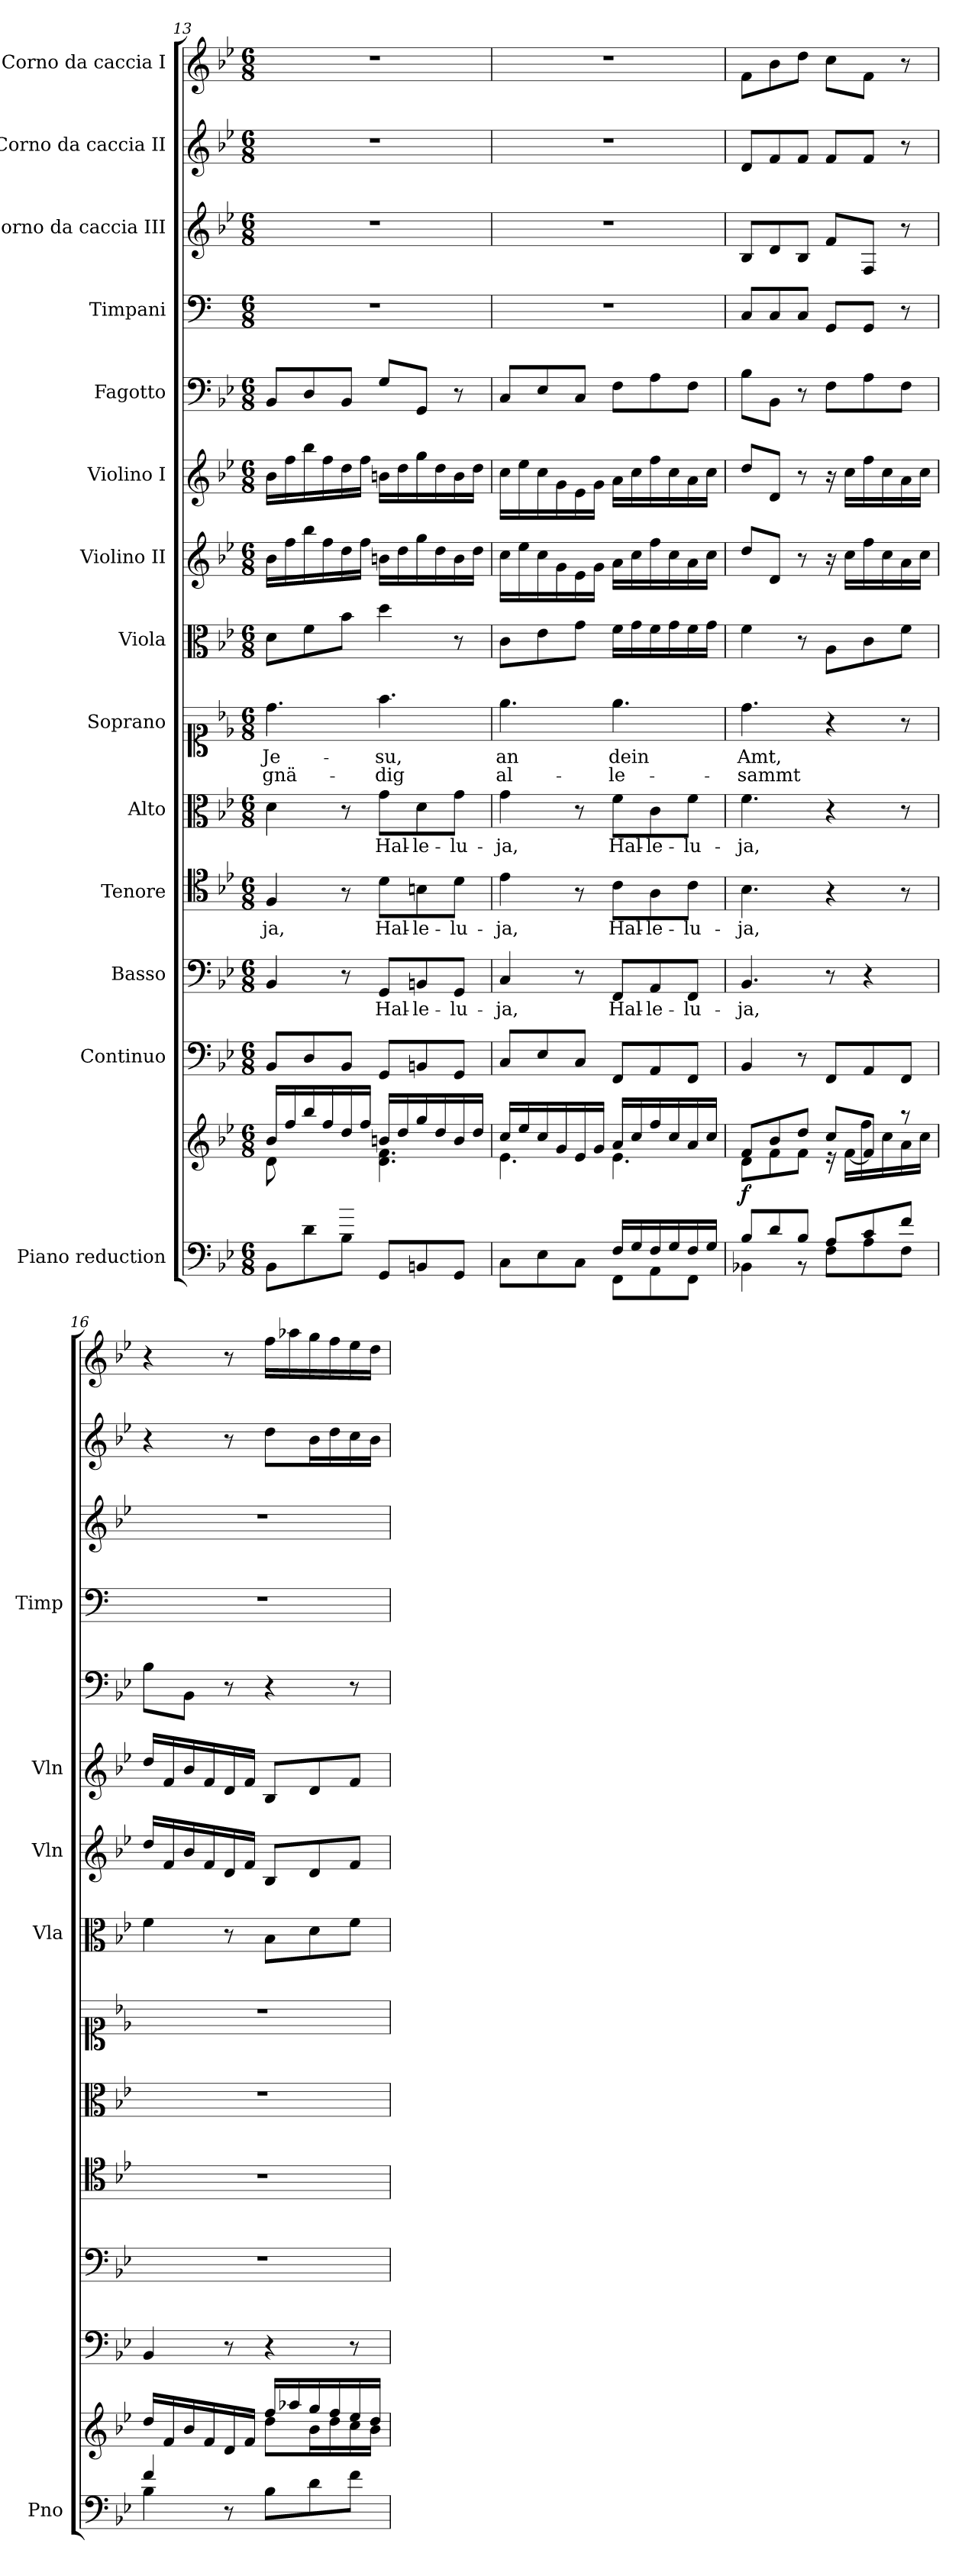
**kern	**kern	**dynam	**kern	**kern	**text	**kern	**text	**kern	**text	**kern	**text	**text	**kern	**kern	**kern	**kern	**kern	**kern	**kern	**kern
*part14	*part14	*part14	*part13	*part12	*part12	*part11	*part11	*part10	*part10	*part9	*part9	*part9	*part8	*part7	*part6	*part5	*part4	*part3	*part2	*part1
*staff15	*staff14	*staff14/15	*staff13	*staff12	*staff12	*staff11	*staff11	*staff10	*staff10	*staff9	*staff9	*staff9	*staff8	*staff7	*staff6	*staff5	*staff4	*staff3	*staff2	*staff1
*I"Piano reduction	*	*	*I"Continuo	*I"Basso	*	*I"Tenore	*	*I"Alto	*	*I"Soprano	*	*	*I"Viola	*I"Violino II	*I"Violino I	*I"Fagotto	*I"Timpani	*I"Corno da caccia III	*I"Corno da caccia II	*I"Corno da caccia I
*I'Pno	*	*	*	*	*	*	*	*	*	*	*	*	*I'Vla	*I'Vln	*I'Vln	*	*I'Timp	*	*	*
*clefF4	*clefG2	*	*clefF4	*clefF4	*	*clefC4	*	*clefC3	*	*clefC1	*	*	*clefC3	*clefG2	*clefG2	*clefF4	*clefF4	*clefG2	*clefG2	*clefG2
*	*	*	*	*	*	*	*	*	*	*	*	*	*	*	*	*	*ITrd1c2	*ITrd8c14	*ITrd8c14	*ITrd8c14
*k[b-e-]	*k[b-e-]	*	*k[b-e-]	*k[b-e-]	*	*k[b-e-]	*	*k[b-e-]	*	*k[b-e-]	*	*	*k[b-e-]	*k[b-e-]	*k[b-e-]	*k[b-e-]	*k[b-e-]	*k[b-e-]	*k[b-e-]	*k[b-e-]
*M6/8	*M6/8	*	*M6/8	*M6/8	*	*M6/8	*	*M6/8	*	*M6/8	*	*	*M6/8	*M6/8	*M6/8	*M6/8	*M6/8	*M6/8	*M6/8	*M6/8
=13	=13	=13	=13	=13	=13	=13	=13	=13	=13	=13	=13	=13	=13	=13	=13	=13	=13	=13	=13	=13
*^	*^	*	*	*	*	*	*	*	*	*	*	*	*	*	*	*	*	*	*	*
!	!	!	!	!	!	!	!	!	!LO:LY:b	!	!	!	!LO:LY:b	!LO:LY:b	!	!	!	!	!	!	!	!
8ryy	8BB-\L	16b-/LL	8d\L	.	8BB-/L	4BB-/	.	4F/	-ja,	4d\	.	4.dd\	Je-	gnä-	8d\L	16b-\LL	16b-\LL	8BB-/L	2.r	2.r	2.r	2.r
.	.	16ff/	.	.	.	.	.	.	.	.	.	.	.	.	.	16ff\	16ff\	.	.	.	.	.
8f/	8d\	16bb-/	4ryy	.	8D/	.	.	.	.	.	.	.	.	.	8f\	16bb-\	16bb-\	8D/	.	.	.	.
.	.	16ff/	.	.	.	.	.	.	.	.	.	.	.	.	.	16ff\	16ff\	.	.	.	.	.
8b-/J	8B-\J	16dd/	.	.	8BB-/J	8r	.	8r	.	8r	.	.	.	.	8b-\J	16dd\	16dd\	8BB-/J	.	.	.	.
.	.	16ff/JJ	.	.	.	.	.	.	.	.	.	.	.	.	.	16ff\JJ	16ff\JJ	.	.	.	.	.
!	!	!	!	!	!	!	!LO:LY:b	!	!LO:LY:b	!	!LO:LY:b	!	!LO:LY:b	!LO:LY:b	!	!	!	!	!	!	!	!
4.ryy	8GG/L	16bn/LL	4.d\ 4.f\	.	8GG/L	8GG/L	Hal-	8d\L	Hal-	8g\L	Hal-	4.ff\	-su,	-dig	4dd\	16bn\LL	16bn\LL	8G/L	.	.	.	.
.	.	16dd/	.	.	.	.	.	.	.	.	.	.	.	.	.	16dd\	16dd\	.	.	.	.	.
!	!	!	!	!	!	!	!LO:LY:b	!	!LO:LY:b	!	!LO:LY:b	!	!	!	!	!	!	!	!	!	!	!
.	8BBn/	16gg/	.	.	8BBn/	8BBn/	-le-	8Bn\	-le-	8d\	-le-	.	.	.	.	16gg\	16gg\	8GG/J	.	.	.	.
.	.	16dd/	.	.	.	.	.	.	.	.	.	.	.	.	.	16dd\	16dd\	.	.	.	.	.
!	!	!	!	!	!	!	!LO:LY:b	!	!LO:LY:b	!	!LO:LY:b	!	!	!	!	!	!	!	!	!	!	!
.	8GG/J	16b/	.	.	8GG/J	8GG/J	-lu-	8d\J	-lu-	8g\J	-lu-	.	.	.	8r	16b\	16b\	8r	.	.	.	.
.	.	16dd/JJ	.	.	.	.	.	.	.	.	.	.	.	.	.	16dd\JJ	16dd\JJ	.	.	.	.	.
=14	=14	=14	=14	=14	=14	=14	=14	=14	=14	=14	=14	=14	=14	=14	=14	=14	=14	=14	=14	=14	=14	=14
!	!	!	!	!	!	!	!LO:LY:b	!	!LO:LY:b	!	!LO:LY:b	!	!LO:LY:b	!LO:LY:b	!	!	!	!	!	!	!	!
8C\L	4.ryy	16cc/LL	4.e-\	.	8C/L	4C/	-ja,	4e-\	-ja,	4g\	-ja,	4.ee-\	an	al-	8c\L	16cc\LL	16cc\LL	8C/L	2.r	2.r	2.r	2.r
.	.	16ee-/	.	.	.	.	.	.	.	.	.	.	.	.	.	16ee-\	16ee-\	.	.	.	.	.
8E-\	.	16cc/	.	.	8E-/	.	.	.	.	.	.	.	.	.	8e-\	16cc\	16cc\	8E-/	.	.	.	.
.	.	16g/	.	.	.	.	.	.	.	.	.	.	.	.	.	16g\	16g\	.	.	.	.	.
8C\J	.	16e-/	.	.	8C/J	8r	.	8r	.	8r	.	.	.	.	8g\J	16e-\	16e-\	8C/J	.	.	.	.
.	.	16g/JJ	.	.	.	.	.	.	.	.	.	.	.	.	.	16g\JJ	16g\JJ	.	.	.	.	.
!	!	!	!	!	!	!	!LO:LY:b	!	!LO:LY:b	!	!LO:LY:b	!	!LO:LY:b	!LO:LY:b	!	!	!	!	!	!	!	!
16F/LL	8FF\L	16a/LL	4.e-\	.	8FF/L	8FF/L	Hal-	8c\L	Hal-	8f\L	Hal-	4.ee-\	dein	-le-	16f\LL	16a\LL	16a\LL	8F\L	.	.	.	.
16G/	.	16cc/	.	.	.	.	.	.	.	.	.	.	.	.	16g\	16cc\	16cc\	.	.	.	.	.
!	!	!	!	!	!	!	!LO:LY:b	!	!LO:LY:b	!	!LO:LY:b	!	!	!	!	!	!	!	!	!	!	!
16F/	8AA\	16ff/	.	.	8AA/	8AA/	-le-	8A\	-le-	8c\	-le-	.	.	.	16f\	16ff\	16ff\	8A\	.	.	.	.
16G/	.	16cc/	.	.	.	.	.	.	.	.	.	.	.	.	16g\	16cc\	16cc\	.	.	.	.	.
!	!	!	!	!	!	!	!LO:LY:b	!	!LO:LY:b	!	!LO:LY:b	!	!	!	!	!	!	!	!	!	!	!
16F/	8FF\J	16a/	.	.	8FF/J	8FF/J	-lu-	8c\J	-lu-	8f\J	-lu-	.	.	.	16f\	16a\	16a\	8F\J	.	.	.	.
16G/JJ	.	16cc/JJ	.	.	.	.	.	.	.	.	.	.	.	.	16g\JJ	16cc\JJ	16cc\JJ	.	.	.	.	.
=15	=15	=15	=15	=15	=15	=15	=15	=15	=15	=15	=15	=15	=15	=15	=15	=15	=15	=15	=15	=15	=15	=15
!	!	!	!	!LO:DY:b	!	!	!LO:LY:b	!	!LO:LY:b	!	!LO:LY:b	!	!LO:LY:b	!LO:LY:b	!	!	!	!	!	!	!	!
8B-/L	4BB-X\	8f/L	8d\L	f	4BB-/	4.BB-/	-ja,	4.B-\	-ja,	4.f\	-ja,	4.dd\	Amt,	-sammt	4f\	8dd/L	8dd/L	8B-\L	8BB-/L	8BB-/L	8D/L	8F\L
8d/	.	8b-/	8f\	.	.	.	.	.	.	.	.	.	.	.	.	8d/J	8d/J	8BB-\J	8BB-/	8D/	8F/	8B-\
8B-/J	8r	8dd/J	8f\J	.	8r	.	.	.	.	.	.	.	.	.	8r	8r	8r	8r	8BB-/J	8BB-/J	8F/J	8d\J
8A/L	8F\L	8cc/L	16r	.	8FF/L	8r	.	4r	.	4r	.	4r	.	.	8A\L	16r	16r	8F\L	8FF/L	8F/L	8F/L	8c\L
.	.	.	[16f\LL	.	.	.	.	.	.	.	.	.	.	.	.	16cc\LL	16cc\LL	.	.	.	.	.
8c/	8A\	8f/J]	16ff\	.	8AA/	4r	.	.	.	.	.	.	.	.	8c\	16ff\	16ff\	8A\	8FF/J	8FF/J	8F/J	8F\J
.	.	.	16cc\	.	.	.	.	.	.	.	.	.	.	.	.	16cc\	16cc\	.	.	.	.	.
8f/J	8F\J	8r	16a\	.	8FF/J	.	.	8r	.	8r	.	8r	.	.	8f\J	16a\	16a\	8F\J	8r	8r	8r	8r
.	.	.	16cc\JJ	.	.	.	.	.	.	.	.	.	.	.	.	16cc\JJ	16cc\JJ	.	.	.	.	.
!!LO:PB:g=z
=16	=16	=16	=16	=16	=16	=16	=16	=16	=16	=16	=16	=16	=16	=16	=16	=16	=16	=16	=16	=16	=16	=16
4f/	4B-\	16dd/LL	4.ryy	.	4BB-/	2.r	.	2.r	.	2.r	.	2.r	.	.	4f\	16dd/LL	16dd/LL	8B-\L	2.r	2.r	4r	4r
.	.	16f/	.	.	.	.	.	.	.	.	.	.	.	.	.	16f/	16f/	.	.	.	.	.
.	.	16b-/	.	.	.	.	.	.	.	.	.	.	.	.	.	16b-/	16b-/	8BB-\J	.	.	.	.
.	.	16f/	.	.	.	.	.	.	.	.	.	.	.	.	.	16f/	16f/	.	.	.	.	.
8r	8ryy	16d/	.	.	8r	.	.	.	.	.	.	.	.	.	8r	16d/	16d/	8r	.	.	8r	8r
.	.	16f/JJ	.	.	.	.	.	.	.	.	.	.	.	.	.	16f/JJ	16f/JJ	.	.	.	.	.
8B-\L	4.ryy	16ff/LL	8dd\L	.	4r	.	.	.	.	.	.	.	.	.	8B-\L	8B-/L	8B-/L	4r	.	.	8d\L	16f\LL
.	.	16aa-X/	.	.	.	.	.	.	.	.	.	.	.	.	.	.	.	.	.	.	.	16a-X\
8d\	.	16gg/	16b-\L	.	.	.	.	.	.	.	.	.	.	.	8d\	8d/	8d/	.	.	.	16B-\L	16g\
.	.	16ff/	16dd\	.	.	.	.	.	.	.	.	.	.	.	.	.	.	.	.	.	16d\	16f\
8f\J	.	16ee-/	16cc\	.	8r	.	.	.	.	.	.	.	.	.	8f\J	8f/J	8f/J	8r	.	.	16c\	16e-\
.	.	16dd/JJ	16b-\JJ	.	.	.	.	.	.	.	.	.	.	.	.	.	.	.	.	.	16B-\JJ	16d\JJ
*v	*v	*	*	*	*	*	*	*	*	*	*	*	*	*	*	*	*	*	*	*	*	*
*	*v	*v	*	*	*	*	*	*	*	*	*	*	*	*	*	*	*	*	*	*	*
=	=	=	=	=	=	=	=	=	=	=	=	=	=	=	=	=	=	=	=	=
*-	*-	*-	*-	*-	*-	*-	*-	*-	*-	*-	*-	*-	*-	*-	*-	*-	*-	*-	*-	*-
